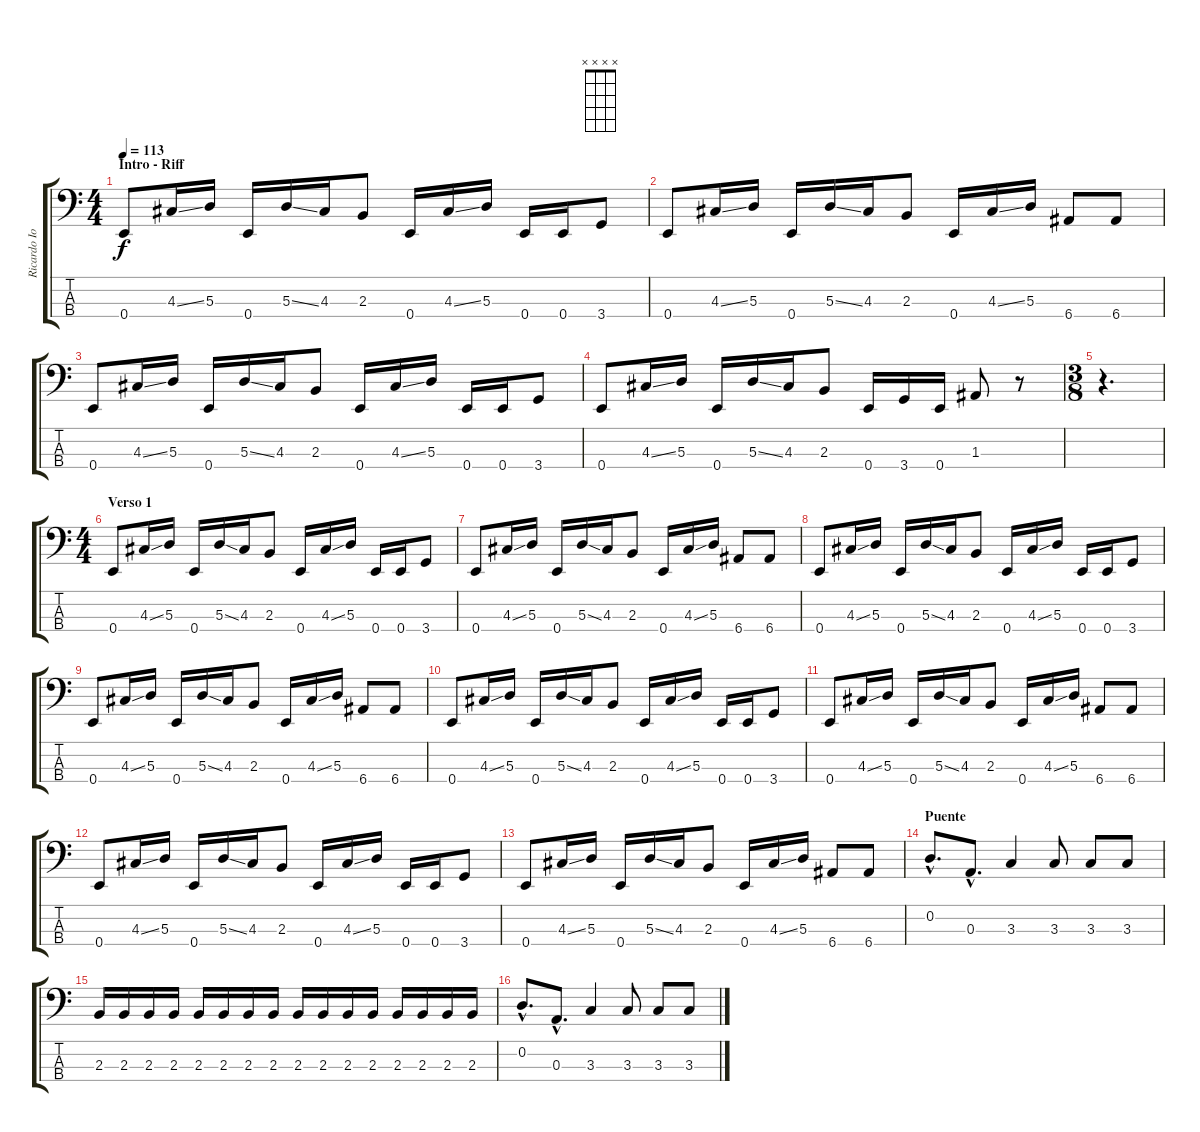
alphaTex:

\track ("Ricardo Iorio (bajo)" "Ricardo Io") {instrument electricbassfinger}
\staff {score tabs}
\tuning (G2 D2 A1 E1) {hide}
\chord ("" x x x x) {firstfret 0}
\ts (4 4)
\section ("" "Intro - Riff")
\tempo 113
\clef f4
\ks c
0.4.8{ch "" dy f instrument electricbassfinger} 4.3{ss}.16 5.3.16 0.4.16 5.3{ss}.16 4.3.16 2.3.8 0.4.16 4.3{ss}.16 5.3.16 0.4.16 0.4.16 3.4.8 |
0.4.8 4.3{ss}.16 5.3.16 0.4.16 5.3{ss}.16 4.3.16 2.3.8 0.4.16 4.3{ss}.16 5.3.16 6.4.8 6.4.8 |
0.4.8 4.3{ss}.16 5.3.16 0.4.16 5.3{ss}.16 4.3.16 2.3.8 0.4.16 4.3{ss}.16 5.3.16 0.4.16 0.4.16 3.4.8 |
0.4.8 4.3{ss}.16 5.3.16 0.4.16 5.3{ss}.16 4.3.16 2.3.8 0.4.16 3.4.16 0.4.16 1.3.8 r.8 |
\ts (3 8)
r.4{d} |
\ts (4 4)
\section ("" "Verso 1")
0.4.8 4.3{ss}.16 5.3.16 0.4.16 5.3{ss}.16 4.3.16 2.3.8 0.4.16 4.3{ss}.16 5.3.16 0.4.16 0.4.16 3.4.8 |
0.4.8 4.3{ss}.16 5.3.16 0.4.16 5.3{ss}.16 4.3.16 2.3.8 0.4.16 4.3{ss}.16 5.3.16 6.4.8 6.4.8 |
0.4.8 4.3{ss}.16 5.3.16 0.4.16 5.3{ss}.16 4.3.16 2.3.8 0.4.16 4.3{ss}.16 5.3.16 0.4.16 0.4.16 3.4.8 |
0.4.8 4.3{ss}.16 5.3.16 0.4.16 5.3{ss}.16 4.3.16 2.3.8 0.4.16 4.3{ss}.16 5.3.16 6.4.8 6.4.8 |
0.4.8 4.3{ss}.16 5.3.16 0.4.16 5.3{ss}.16 4.3.16 2.3.8 0.4.16 4.3{ss}.16 5.3.16 0.4.16 0.4.16 3.4.8 |
0.4.8 4.3{ss}.16 5.3.16 0.4.16 5.3{ss}.16 4.3.16 2.3.8 0.4.16 4.3{ss}.16 5.3.16 6.4.8 6.4.8 |
0.4.8 4.3{ss}.16 5.3.16 0.4.16 5.3{ss}.16 4.3.16 2.3.8 0.4.16 4.3{ss}.16 5.3.16 0.4.16 0.4.16 3.4.8 |
0.4.8 4.3{ss}.16 5.3.16 0.4.16 5.3{ss}.16 4.3.16 2.3.8 0.4.16 4.3{ss}.16 5.3.16 6.4.8 6.4.8 |
\section ("" "Puente")
0.2{hac}.8{d} 0.3{hac}.8{d} 3.3.4 3.3.8 3.3.8 3.3.8 |
2.3.16 2.3.16 2.3.16 2.3.16 2.3.16 2.3.16 2.3.16 2.3.16 2.3.16 2.3.16 2.3.16 2.3.16 2.3.16 2.3.16 2.3.16 2.3.16 |
0.2{hac}.8{d} 0.3{hac}.8{d} 3.3.4 3.3.8 3.3.8 3.3.8
